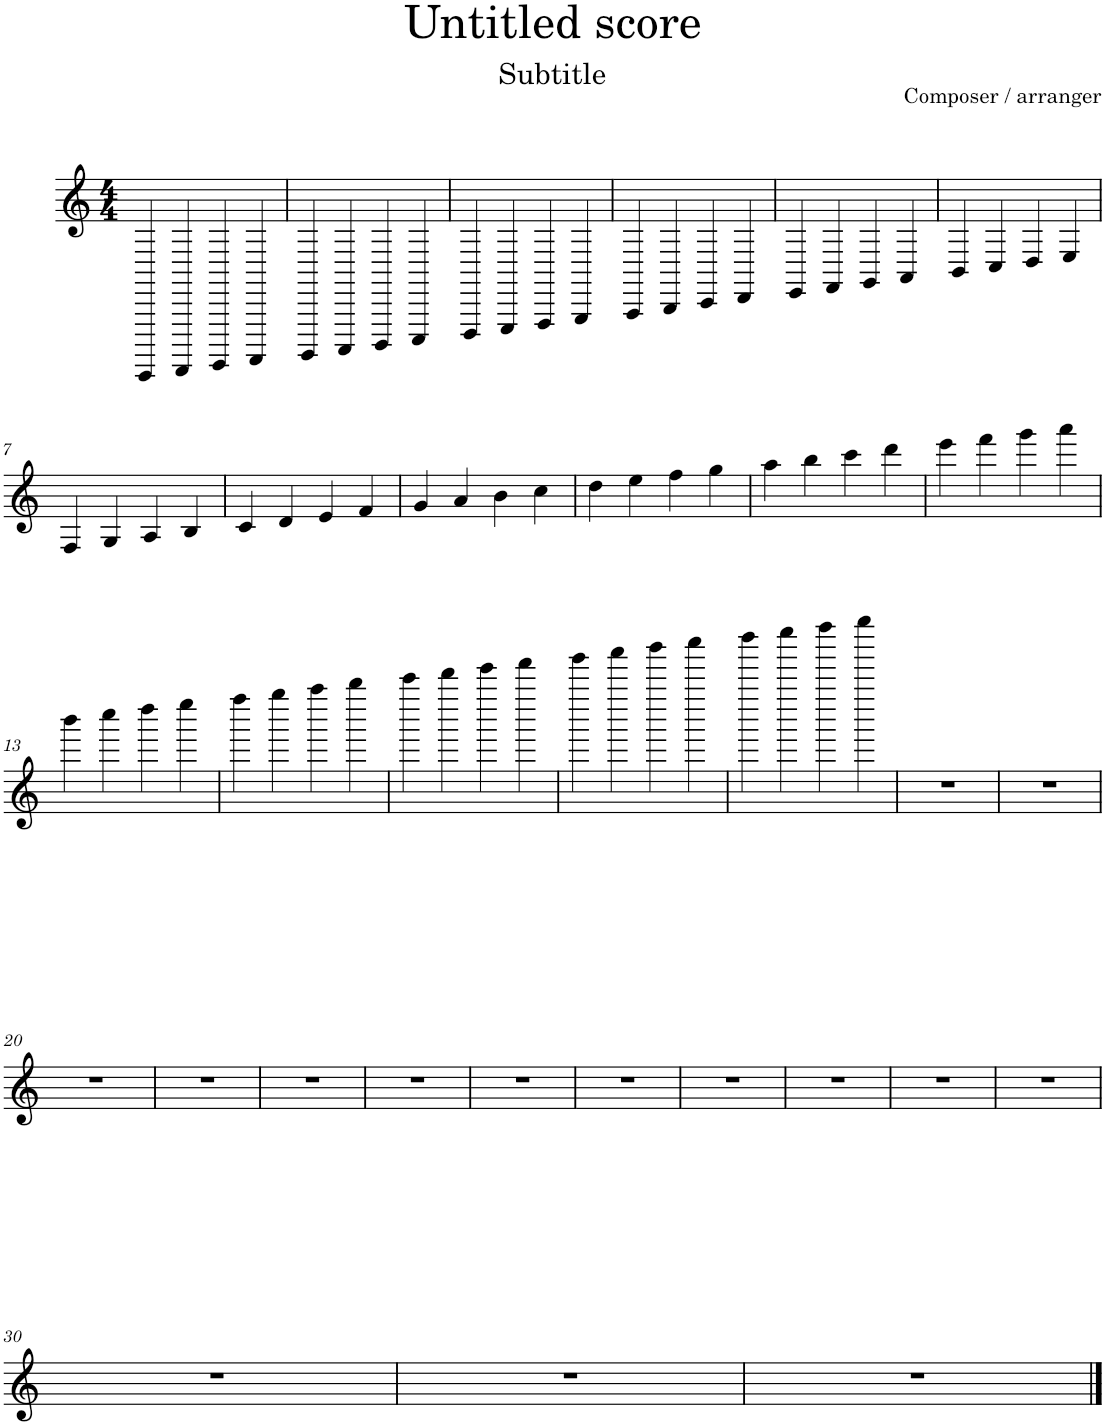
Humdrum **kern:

**kern
*part1
*staff1
*I"Piano
*I'Pno.
*clefG2
*k[]
*M4/4
=1
4CCCC/
4DDDD/
4EEEE/
4FFFF/
=2
4GGGG/
4AAAA/
4BBBB/
4CCC/
=3
4DDD/
4EEE/
4FFF/
4GGG/
=4
4AAA/
4BBB/
4CC/
4DD/
=5
4EE/
4FF/
4GG/
4AA/
=6
4BB/
4C/
4D/
4E/
!!LO:LB:g=z
=7
4F/
4G/
4A/
4B/
=8
4c/
4d/
4e/
4f/
=9
4g/
4a/
4b\
4cc\
=10
4dd\
4ee\
4ff\
4gg\
=11
4aa\
4bb\
4ccc\
4ddd\
=12
4eee\
4fff\
4ggg\
4aaa\
!!LO:LB:g=z
=13
4bbb\
4cccc\
4dddd\
4eeee\
=14
4ffff\
4gggg\
4aaaa\
4bbbb\
=15
4ccccc\
4ddddd\
4eeeee\
4fffff\
=16
4ggggg\
4aaaaa\
4bbbbb\
4cccccc\
=17
4dddddd\
4eeeeee\
4ffffff\
4gggggg\
=18
1r
=19
1r
!!LO:LB:g=z
=20
1r
=21
1r
=22
1r
=23
1r
=24
1r
=25
1r
=26
1r
=27
1r
=28
1r
=29
1r
!!LO:LB:g=z
=30
1r
=31
1r
=32
1r
==
*-
